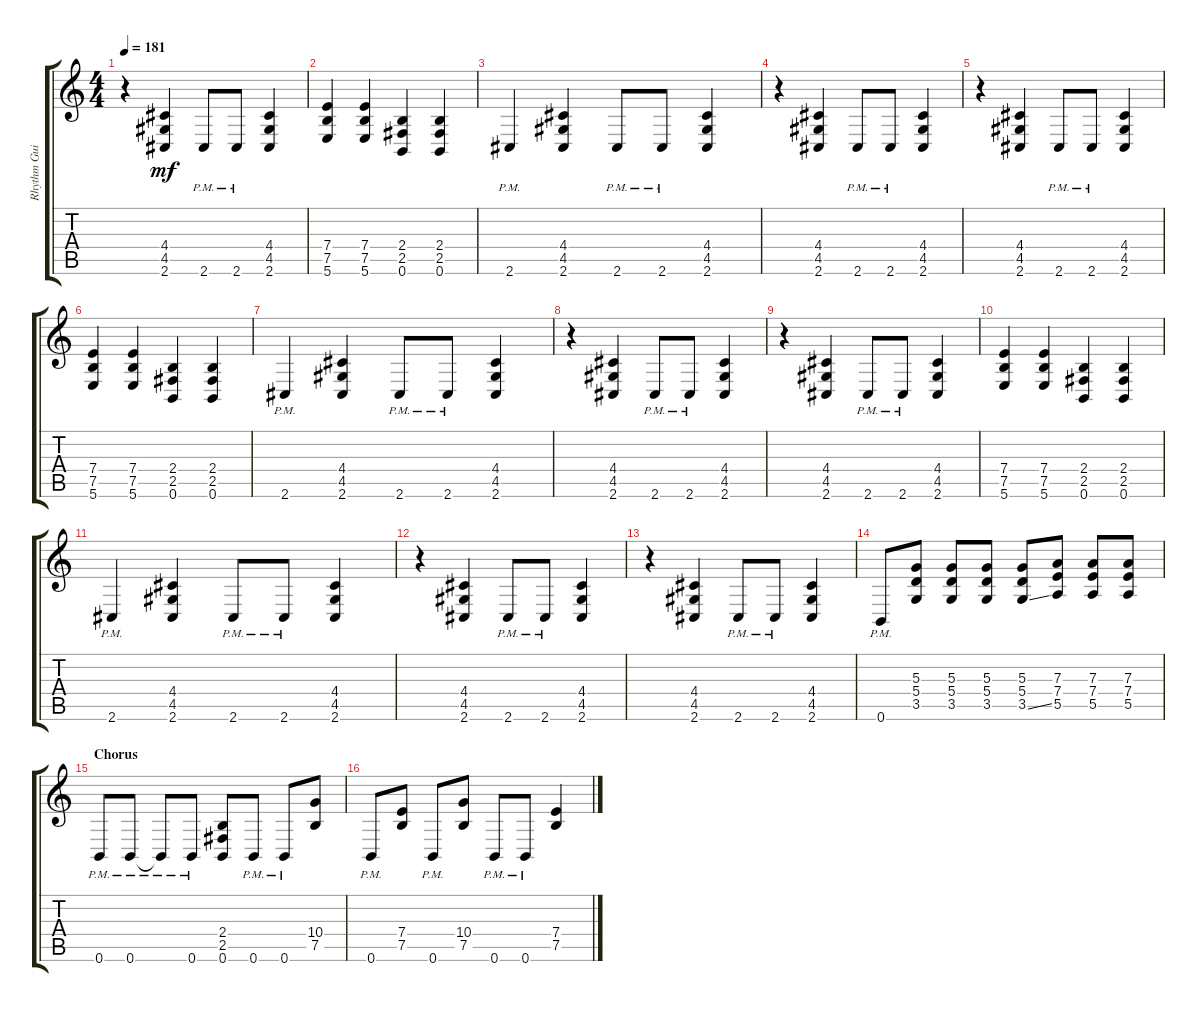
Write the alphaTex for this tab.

\track ("Rhythm Guitar" "Rhythm Gui") {instrument distortionguitar}
\staff {score tabs}
\tuning (B3 Gb3 D3 A2 E2 B1) {hide}
\ts (4 4)
\tempo 181
\clef g2
\ks c
r.4{dy mf} (4.4 4.5 2.6).4 2.6{pm}.8 2.6{pm}.8 (4.4 4.5 2.6).4 |
(7.4 7.5 5.6).4 (7.4 7.5 5.6).4 (2.4 2.5 0.6).4 (2.4 2.5 0.6).4 |
2.6{pm}.4 (4.4 4.5 2.6).4 2.6{pm}.8 2.6{pm}.8 (4.4 4.5 2.6).4 |
r.4 (4.4 4.5 2.6).4 2.6{pm}.8 2.6{pm}.8 (4.4 4.5 2.6).4 |
r.4 (4.4 4.5 2.6).4 2.6{pm}.8 2.6{pm}.8 (4.4 4.5 2.6).4 |
(7.4 7.5 5.6).4 (7.4 7.5 5.6).4 (2.4 2.5 0.6).4 (2.4 2.5 0.6).4 |
2.6{pm}.4 (4.4 4.5 2.6).4 2.6{pm}.8 2.6{pm}.8 (4.4 4.5 2.6).4 |
r.4 (4.4 4.5 2.6).4 2.6{pm}.8 2.6{pm}.8 (4.4 4.5 2.6).4 |
r.4 (4.4 4.5 2.6).4 2.6{pm}.8 2.6{pm}.8 (4.4 4.5 2.6).4 |
(7.4 7.5 5.6).4 (7.4 7.5 5.6).4 (2.4 2.5 0.6).4 (2.4 2.5 0.6).4 |
2.6{pm}.4 (4.4 4.5 2.6).4 2.6{pm}.8 2.6{pm}.8 (4.4 4.5 2.6).4 |
r.4 (4.4 4.5 2.6).4 2.6{pm}.8 2.6{pm}.8 (4.4 4.5 2.6).4 |
r.4 (4.4 4.5 2.6).4 2.6{pm}.8 2.6{pm}.8 (4.4 4.5 2.6).4 |
0.6{pm}.8 (5.3 5.4 3.5).8 (5.3 5.4 3.5).8 (5.3 5.4 3.5).8 (5.3 5.4 3.5{ss}).8 (7.3 7.4 5.5).8 (7.3 7.4 5.5).8 (7.3 7.4 5.5).8 |
\section ("" "Chorus")
0.6{pm}.8 0.6{pm}.8 0.6{pm t}.8 0.6{pm}.8 (2.4 2.5 0.6).8 0.6{pm}.8 0.6{pm}.8 (10.4 7.5).8 |
0.6{pm}.8 (7.4 7.5).8 0.6{pm}.8 (10.4 7.5).8 0.6{pm}.8 0.6{pm}.8 (7.4 7.5).4
